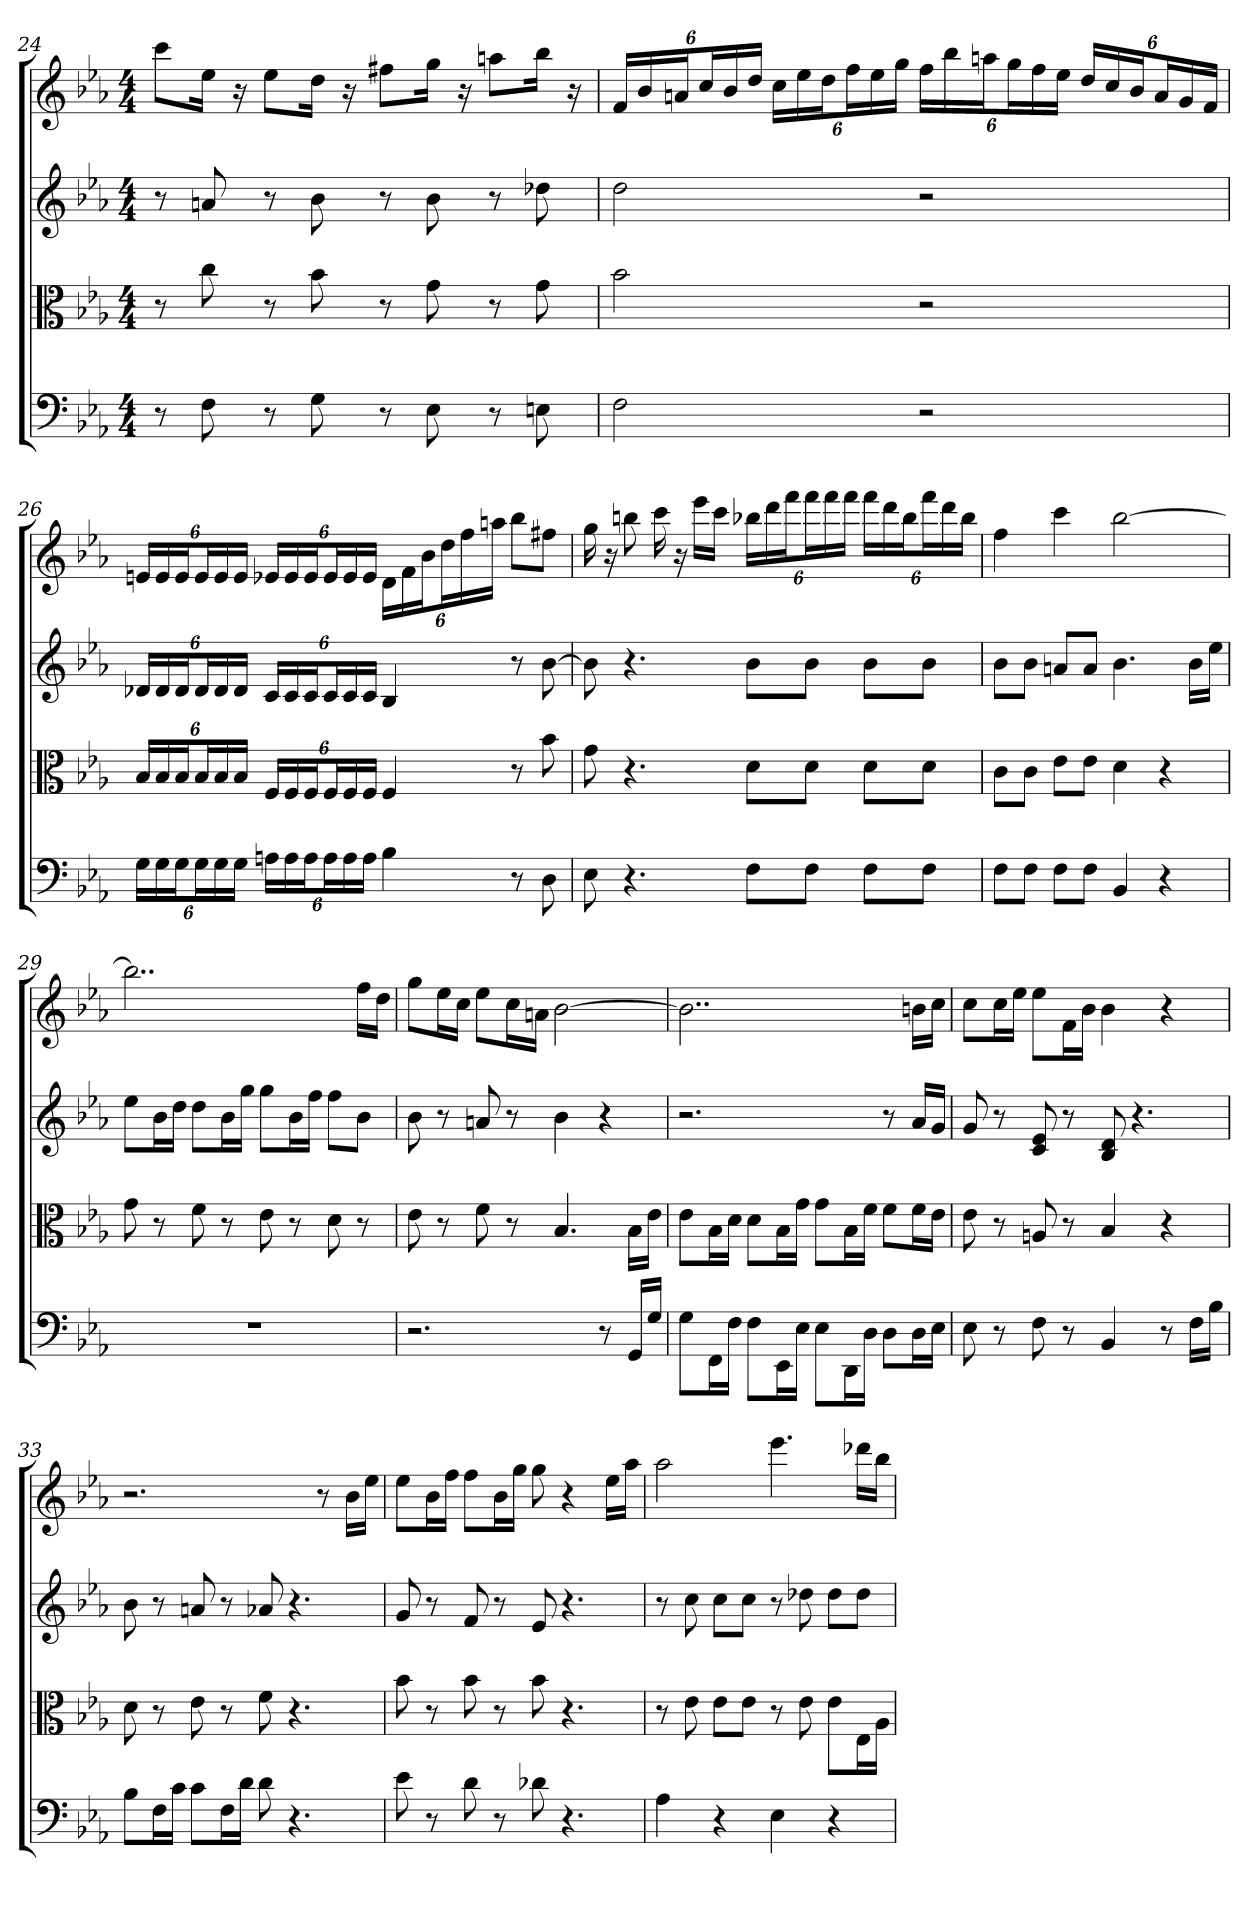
**kern	**kern	**kern	**kern
*part4	*part3	*part2	*part1
*staff4	*staff3	*staff2	*staff1
*clefF4	*clefC3	*	*
*k[b-e-a-]	*k[b-e-a-]	*k[b-e-a-]	*k[b-e-a-]
*E-:	*E-:	*E-:	*E-:
*M4/4	*M4/4	*M4/4	*M4/4
=24	=24	=24	=24
8r	8r	8r	8cccL
8F	8cc	8an	16ee-Jk
.	.	.	16r
8r	8r	8r	8ee-L
8G	8b-	8b-	16ddJk
.	.	.	16r
8r	8r	8r	8ff#XL
8E-	8g	8b-	16ggJk
.	.	.	16r
8r	8r	8r	8aanL
8En	8g	8dd-X	16bb-Jk
.	.	.	16r
=25	=25	=25	=25
2F	2b-	2dd	24fLL
.	.	.	24b-
.	.	.	24anJ
.	.	.	24ccL
.	.	.	24b-
.	.	.	24ddJJ
.	.	.	24ccLL
.	.	.	24ee-
.	.	.	24ddJ
.	.	.	24ffL
.	.	.	24ee-
.	.	.	24ggJJ
2r	2r	2r	24ffLL
.	.	.	24bb-
.	.	.	24aanJ
.	.	.	24ggL
.	.	.	24ff
.	.	.	24ee-JJ
.	.	.	24ddLL
.	.	.	24cc
.	.	.	24b-J
.	.	.	24aL
.	.	.	24g
.	.	.	24fJJ
=26	=26	=26	=26
24G\LL	24B-/LL	24d-XLL	24enLL
24G\	24B-/	24d-	24e
24G\J	24B-/J	24d-J	24eJ
24G\L	24B-/L	24d-L	24eL
24G\	24B-/	24d-	24e
24G\JJ	24B-/JJ	24d-JJ	24eJJ
24An\LL	24F/LL	24cLL	24e-XLL
24A\	24F/	24c	24e-
24A\J	24F/J	24cJ	24e-J
24A\L	24F/L	24cL	24e-L
24A\	24F/	24c	24e-
24A\JJ	24F/JJ	24cJJ	24e-JJ
4B-	4F	4B-	24dLL
.	.	.	24f
.	.	.	24b-J
.	.	.	24ddL
.	.	.	24ff
.	.	.	24aanJJ
8r	8r	8r	8bb-L
8D	8b-	[8b-	8ff#XJ
=27	=27	=27	=27
8E-	8g	8b-]	16gg
.	.	.	16r
4.r	4.r	4.r	8bbn
.	.	.	16ccc
.	.	.	16r
.	.	.	16eee-LL
.	.	.	16cccJJ
8F\L	8d\L	8b-L	24bb-XLL
.	.	.	24ddd
.	.	.	24fffJ
8F\J	8d\J	8b-J	24fffL
.	.	.	24fff
.	.	.	24fffJJ
8F\L	8d\L	8b-L	24fffLL
.	.	.	24ddd
.	.	.	24bb-J
8F\J	8d\J	8b-J	24fffL
.	.	.	24ddd
.	.	.	24bb-JJ
=28	=28	=28	=28
8F\L	8c\L	8b-L	4ff
8F\J	8c\J	8b-J	.
8F\L	8e-\L	8anL	4ccc
8F\J	8e-\J	8aJ	.
4BB-	4d	4.b-	[2bb-
4r	4r	.	.
.	.	16b-LL	.
.	.	16ee-JJ	.
=29	=29	=29	=29
1r	8g	8ee-L	2..bb-]
.	8r	16b-L	.
.	.	16ddJJ	.
.	8f	8ddL	.
.	8r	16b-L	.
.	.	16ggJJ	.
.	8e-	8ggL	.
.	8r	16b-L	.
.	.	16ffJJ	.
.	8d	8ffL	.
.	8r	8b-J	16ffLL
.	.	.	16ddJJ
=30	=30	=30	=30
2.r	8e-	8b-	8ggL
.	8r	8r	16ee-L
.	.	.	16ccJJ
.	8f	8an	8ee-L
.	8r	8r	16ccL
.	.	.	16anJJ
.	4.B-	4b-	[2b-
8r	.	4r	.
16GG/LL	16B-\LL	.	.
16G/JJ	16e-\JJ	.	.
=31	=31	=31	=31
8G\L	8e-\L	2.r	2..b-]
16FF\L	16B-\L	.	.
16F\JJ	16d\JJ	.	.
8F\L	8d\L	.	.
16EE-\L	16B-\L	.	.
16E-\JJ	16g\JJ	.	.
8E-\L	8g\L	.	.
16DD\L	16B-\L	.	.
16D\JJ	16f\JJ	.	.
8D\L	8f\L	8r	.
16D\L	16f\L	16a-LL	16bnLL
16E-\JJ	16e-\JJ	16gJJ	16ccJJ
=32	=32	=32	=32
8E-	8e-	8g	8ccL
8r	8r	8r	16ccL
.	.	.	16ee-JJ
8F	8An	8c 8e-	8ee-L
8r	8r	8r	16fL
.	.	.	16b-JJ
4BB-	4B-	8B- 8d	4b-
.	.	4.r	.
8r	4r	.	4r
16F\LL	.	.	.
16B-\JJ	.	.	.
=33	=33	=33	=33
8B-\L	8d	8b-	2.r
16F\L	8r	8r	.
16c\JJ	.	.	.
8c\L	8e-	8an	.
16F\L	8r	8r	.
16d\JJ	.	.	.
8d	8f	8a-X	.
4.r	4.r	4.r	.
.	.	.	8r
.	.	.	16b-LL
.	.	.	16ee-JJ
=34	=34	=34	=34
8e-	8b-	8g	8ee-L
8r	8r	8r	16b-L
.	.	.	16ffJJ
8d	8b-	8f	8ffL
8r	8r	8r	16b-L
.	.	.	16ggJJ
8d-X	8b-	8e-	8gg
4.r	4.r	4.r	4r
.	.	.	16ee-LL
.	.	.	16aa-JJ
=35	=35	=35	=35
4A-	8r	8r	2aa-
.	8e-	8cc	.
4r	8e-\L	8ccL	.
.	8e-\J	8ccJ	.
4E-	8r	8r	4.eee-
.	8e-	8dd-X	.
4r	8e-\L	8dd-L	.
.	16E-\L	8dd-J	16ddd-XLL
.	16A-\JJ	.	16bb-JJ
=	=	=	=
*-	*-	*-	*-
